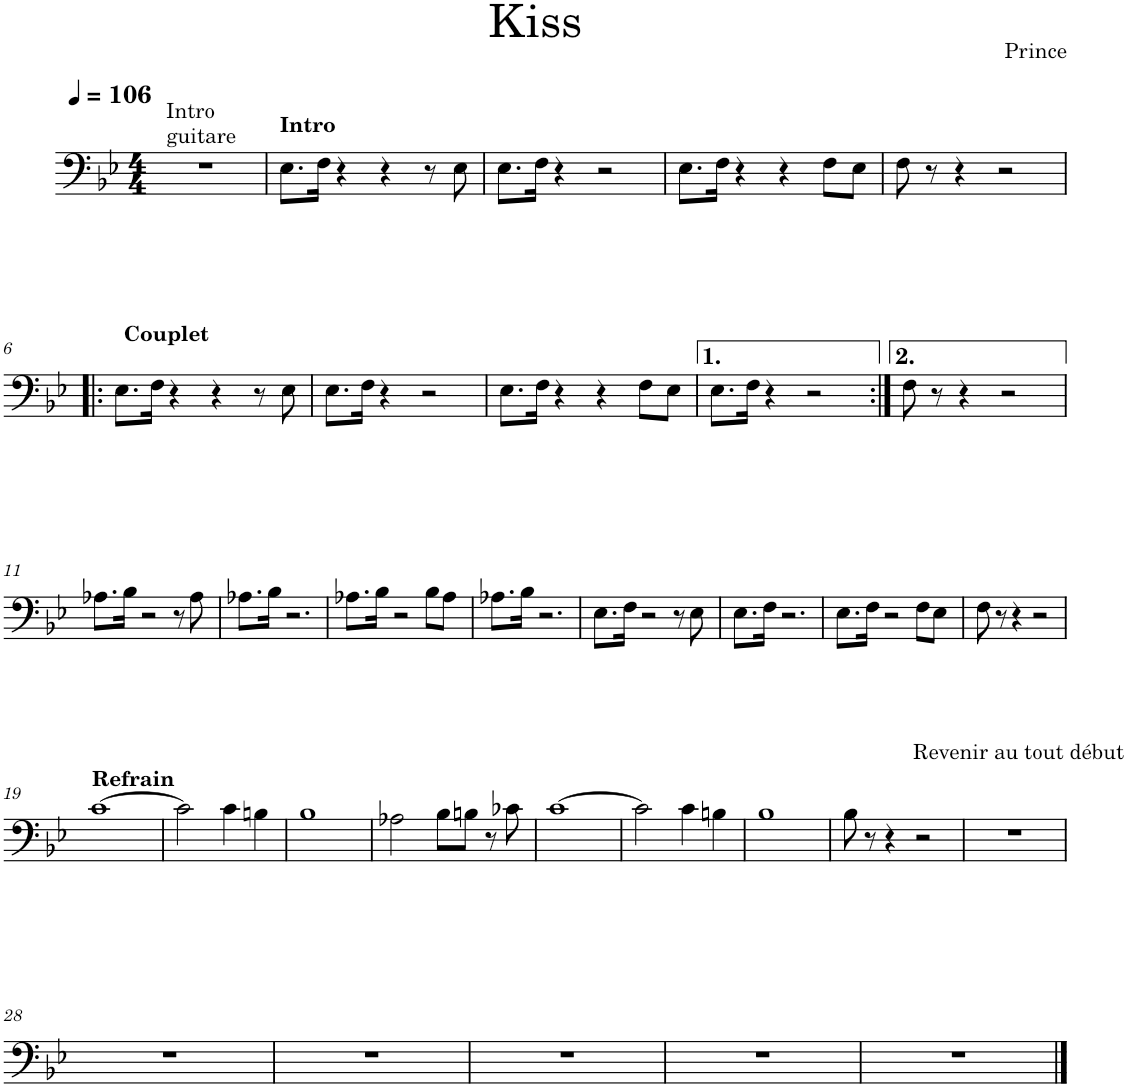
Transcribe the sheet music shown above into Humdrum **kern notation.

**kern
*part1
*staff1
*I"Trombone
*I'Tbn.
*clefF4
*k[b-e-]
*M4/4
=1
1r
=2
8.E-\L
16F\Jk
4r
4r
8r
8E-\
=3
8.E-\L
16F\Jk
4r
2r
=4
8.E-\L
16F\Jk
4r
4r
8F\L
8E-\J
=5
8F\
8r
4r
2r
!!LO:LB:g=z
=6!|:
8.E-\L
16F\Jk
4r
4r
8r
8E-\
=7
8.E-\L
16F\Jk
4r
2r
=8
8.E-\L
16F\Jk
4r
4r
8F\L
8E-\J
=9
8.E-\L
16F\Jk
4r
2r
=10:|!
8F\
8r
4r
2r
!!LO:LB:g=z
=11
8.A-X\L
16B-\Jk
2r
8r
8A-\
=12
8.A-X\L
16B-\Jk
2.r
=13
8.A-X\L
16B-\Jk
2r
8B-\L
8A-\J
=14
8.A-X\L
16B-\Jk
2.r
=15
8.E-\L
16F\Jk
2r
8r
8E-\
=16
8.E-\L
16F\Jk
2.r
=17
8.E-\L
16F\Jk
2r
8F\L
8E-\J
=18
8F\
8r
4r
2r
!!LO:LB:g=z
=19
[1c
=20
2c\]
4c\
4Bn\
=21
1B-
=22
2A-X\
8B-\L
8Bn\J
8r
8c-X\
=23
[1c
=24
2c\]
4c\
4Bn\
=25
1B-
=26
8B-\
8r
4r
2r
=27
1r
!!LO:LB:g=z
=28
1r
=29
1r
=30
1r
=31
1r
=32
1r
==
*-
